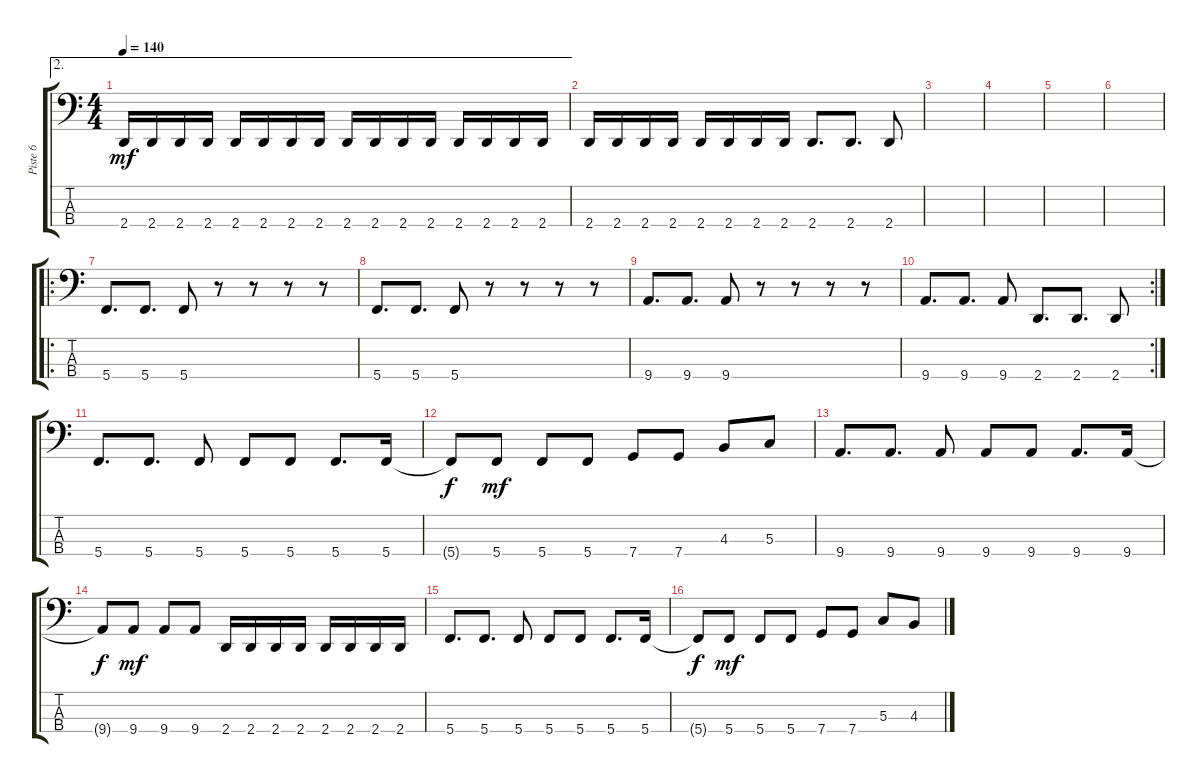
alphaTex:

\track ("Piste 6" "Piste 6") {instrument electricbassfinger}
\staff {score tabs}
\tuning (F2 C2 G1 C1) {hide}
\ae 2
\ts (4 4)
\tempo 140
\clef f4
\ks c
2.4.16{dy mf} 2.4.16 2.4.16 2.4.16 2.4.16 2.4.16 2.4.16 2.4.16 2.4.16 2.4.16 2.4.16 2.4.16 2.4.16 2.4.16 2.4.16 2.4.16 |
2.4.16 2.4.16 2.4.16 2.4.16 2.4.16 2.4.16 2.4.16 2.4.16 2.4.8{d} 2.4.8{d} 2.4.8 |
|
|
|
|
\ro
5.4.8{d} 5.4.8{d} 5.4.8 r.8 r.8 r.8 r.8 |
5.4.8{d} 5.4.8{d} 5.4.8 r.8 r.8 r.8 r.8 |
9.4.8{d} 9.4.8{d} 9.4.8 r.8 r.8 r.8 r.8 |
\rc 2
9.4.8{d} 9.4.8{d} 9.4.8 2.4.8{d} 2.4.8{d} 2.4.8 |
5.4.8{d} 5.4.8{d} 5.4.8 5.4.8 5.4.8 5.4.8{d} 5.4.16 |
5.4{t}.8{dy f} 5.4.8{dy mf} 5.4.8 5.4.8 7.4.8 7.4.8 4.3.8 5.3.8 |
9.4.8{d} 9.4.8{d} 9.4.8 9.4.8 9.4.8 9.4.8{d} 9.4.16 |
9.4{t}.8{dy f} 9.4.8{dy mf} 9.4.8 9.4.8 2.4.16 2.4.16 2.4.16 2.4.16 2.4.16 2.4.16 2.4.16 2.4.16 |
5.4.8{d} 5.4.8{d} 5.4.8 5.4.8 5.4.8 5.4.8{d} 5.4.16 |
5.4{t}.8{dy f} 5.4.8{dy mf} 5.4.8 5.4.8 7.4.8 7.4.8 5.3.8 4.3.8
